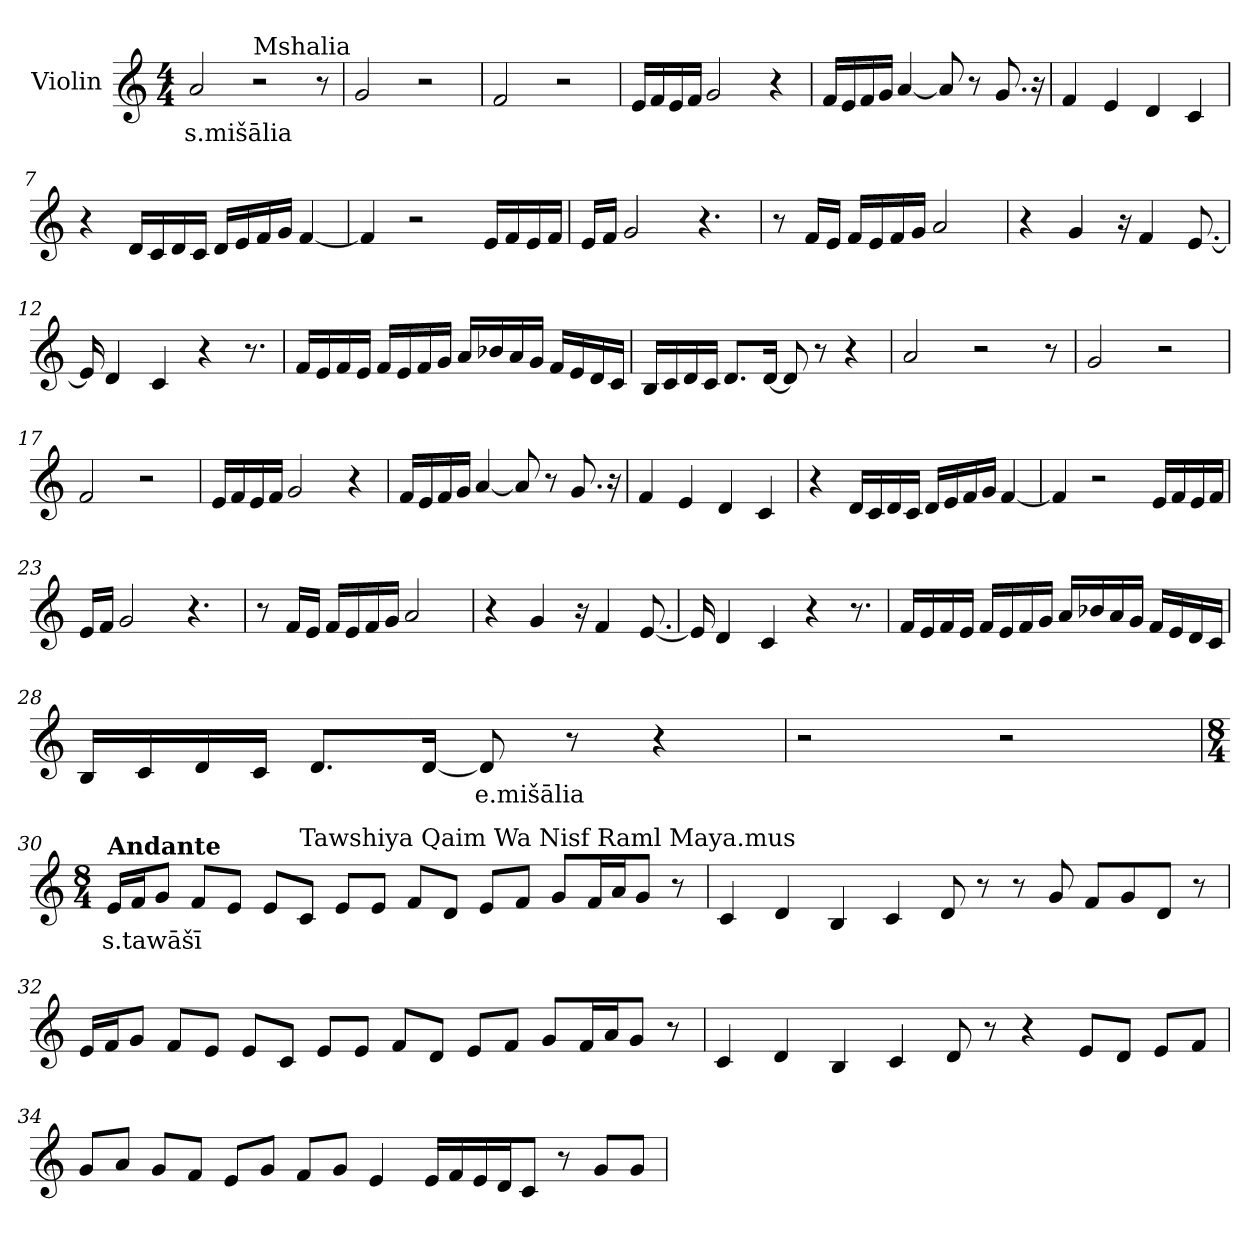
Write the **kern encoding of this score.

**kern	**text
*part1	*part1
*staff1	*staff1
*I"Violin	*
*clefG2	*
*k[]	*
*M4/4	*
*MM85	*
=1	=1
!	!LO:LY:b
2a/	s.mišālia
!LO:TX:a:t=Mshalia	!
2r	.
8r	.
=2	=2
2g/	.
2r	.
=3	=3
2f/	.
2r	.
=4	=4
16e/LL	.
16f/	.
16e/	.
16f/JJ	.
2g/	.
4r	.
=5	=5
16f/LL	.
16e/	.
16f/	.
16g/JJ	.
[4a/	.
8a/]	.
8r	.
8.g/	.
16r	.
!!LO:LB:g=z
=6	=6
4f/	.
4e/	.
4d/	.
4c/	.
=7	=7
4r	.
16d/LL	.
16c/	.
16d/	.
16c/JJ	.
16d/LL	.
16e/	.
16f/	.
16g/JJ	.
[4f/	.
=8	=8
4f/]	.
2r	.
16e/LL	.
16f/	.
16e/	.
16f/JJ	.
=9	=9
16e/LL	.
16f/JJ	.
2g/	.
4.r	.
=10	=10
8r	.
16f/LL	.
16e/JJ	.
16f/LL	.
16e/	.
16f/	.
16g/JJ	.
2a/	.
!!LO:LB:g=z
=11	=11
4r	.
4g/	.
16r	.
4f/	.
[8.e/	.
=12	=12
16e/]	.
4d/	.
4c/	.
4r	.
8.r	.
=13	=13
16f/LL	.
16e/	.
16f/	.
16e/JJ	.
16f/LL	.
16e/	.
16f/	.
16g/JJ	.
16a/LL	.
16b-X/	.
16a/	.
16g/JJ	.
16f/LL	.
16e/	.
16d/	.
16c/JJ	.
=14	=14
16B/LL	.
16c/	.
16d/	.
16c/JJ	.
8.d/L	.
[16d/Jk	.
8d/]	.
8r	.
4r	.
!!LO:LB:g=z
=15	=15
2a/	.
2r	.
8r	.
=16	=16
2g/	.
2r	.
=17	=17
2f/	.
2r	.
=18	=18
16e/LL	.
16f/	.
16e/	.
16f/JJ	.
2g/	.
4r	.
=19	=19
16f/LL	.
16e/	.
16f/	.
16g/JJ	.
[4a/	.
8a/]	.
8r	.
8.g/	.
16r	.
!!LO:LB:g=z
=20	=20
4f/	.
4e/	.
4d/	.
4c/	.
=21	=21
4r	.
16d/LL	.
16c/	.
16d/	.
16c/JJ	.
16d/LL	.
16e/	.
16f/	.
16g/JJ	.
[4f/	.
=22	=22
4f/]	.
2r	.
16e/LL	.
16f/	.
16e/	.
16f/JJ	.
=23	=23
16e/LL	.
16f/JJ	.
2g/	.
4.r	.
=24	=24
8r	.
16f/LL	.
16e/JJ	.
16f/LL	.
16e/	.
16f/	.
16g/JJ	.
2a/	.
!!LO:LB:g=z
=25	=25
4r	.
4g/	.
16r	.
4f/	.
[8.e/	.
=26	=26
16e/]	.
4d/	.
4c/	.
4r	.
8.r	.
=27	=27
16f/LL	.
16e/	.
16f/	.
16e/JJ	.
16f/LL	.
16e/	.
16f/	.
16g/JJ	.
16a/LL	.
16b-X/	.
16a/	.
16g/JJ	.
16f/LL	.
16e/	.
16d/	.
16c/JJ	.
=28	=28
16B/LL	.
16c/	.
16d/	.
16c/JJ	.
8.d/L	.
[16d/Jk	.
!	!LO:LY:b
8d/]	e.mišālia
8r	.
4r	.
!!LO:LB:g=z
=29	=29
2r	.
2r	.
=30	=30
*M8/4	*
*MM60	*
!LO:TX:a:B:t=Andante	!
!	!LO:LY:b
16e/LL	s.tawāšī
16f/J	.
8g/J	.
8f/L	.
8e/J	.
8e/L	.
!LO:TX:a:t=Tawshiya Qaim Wa Nisf Raml Maya.mus	!
8c/J	.
8e/L	.
8e/J	.
8f/L	.
8d/J	.
8e/L	.
8f/J	.
8g/L	.
16f/L	.
16a/J	.
8g/J	.
8r	.
=31	=31
4c/	.
4d/	.
4B/	.
4c/	.
8d/	.
8r	.
8r	.
8g/	.
8f/L	.
8g/	.
8d/J	.
8r	.
!!LO:PB:g=z
=32	=32
16e/LL	.
16f/J	.
8g/J	.
8f/L	.
8e/J	.
8e/L	.
8c/J	.
8e/L	.
8e/J	.
8f/L	.
8d/J	.
8e/L	.
8f/J	.
8g/L	.
16f/L	.
16a/J	.
8g/J	.
8r	.
=33	=33
4c/	.
4d/	.
4B/	.
4c/	.
8d/	.
8r	.
4r	.
8e/L	.
8d/J	.
8e/L	.
8f/J	.
!!LO:PB:g=z
=34	=34
8g/L	.
8a/J	.
8g/L	.
8f/J	.
8e/L	.
8g/J	.
8f/L	.
8g/J	.
4e/	.
16e/LL	.
16f/	.
16e/	.
16d/J	.
8c/J	.
8r	.
8g/L	.
8g/J	.
=	=
*-	*-
